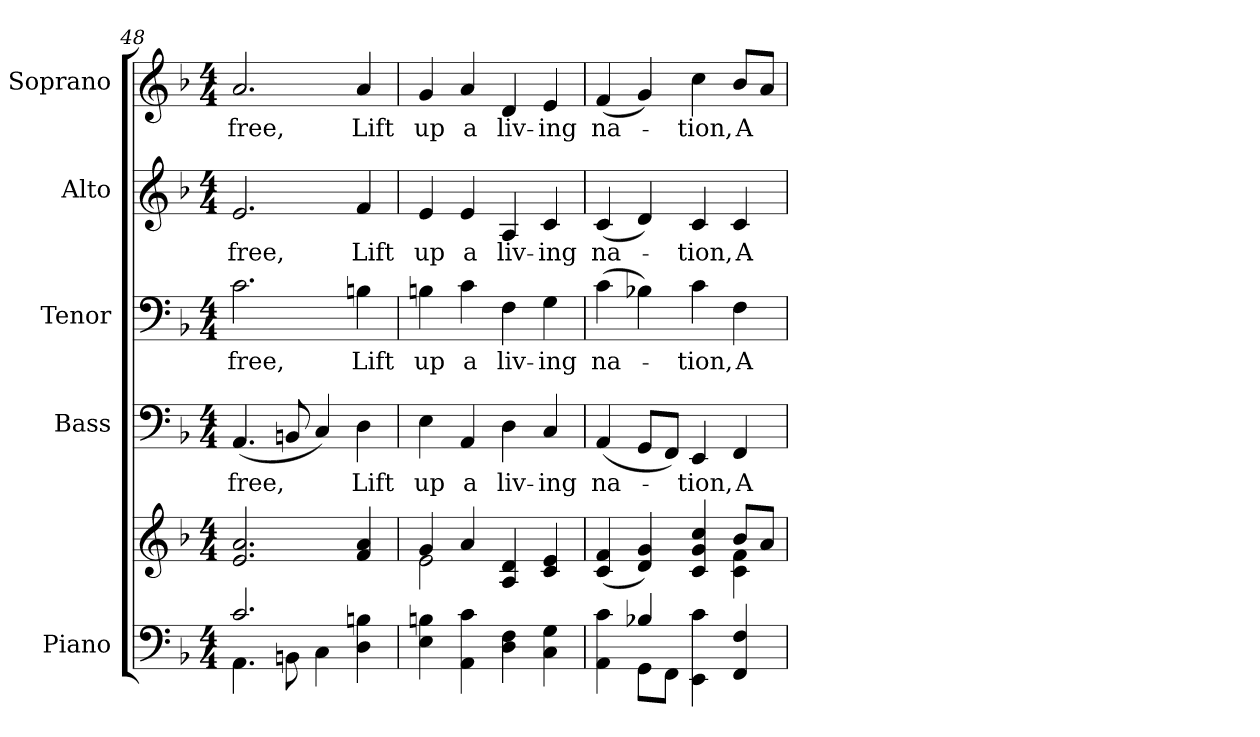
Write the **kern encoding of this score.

**kern	**kern	**kern	**text	**kern	**text	**kern	**text	**kern	**text
*part5	*part5	*part4	*part4	*part3	*part3	*part2	*part2	*part1	*part1
*staff6	*staff5	*staff4	*staff4	*staff3	*staff3	*staff2	*staff2	*staff1	*staff1
*I"Piano	*	*I"Bass	*	*I"Tenor	*	*I"Alto	*	*I"Soprano	*
*I'Pno.	*	*I'B.	*	*I'T.	*	*I'A.	*	*I'S.	*
*clefF4	*clefG2	*clefF4	*	*clefF4	*	*clefG2	*	*clefG2	*
*k[b-]	*k[b-]	*k[b-]	*	*k[b-]	*	*k[b-]	*	*k[b-]	*
*F:	*F:	*F:	*	*F:	*	*F:	*	*F:	*
*M4/4	*M4/4	*M4/4	*	*M4/4	*	*M4/4	*	*M4/4	*
=48	=48	=48	=48	=48	=48	=48	=48	=48	=48
*^	*	*	*	*	*	*	*	*	*
!	!	!	!	!LO:LY:b:color=#000000	!	!	!	!	!	!
!	!	!	!	!	!	!LO:LY:b:color=#000000	!	!	!	!
!	!	!	!	!	!	!	!	!LO:LY:b:color=#000000	!	!
!	!	!	!	!	!	!	!	!	!	!LO:LY:b:color=#000000
2.ci/	4.AAi\	2.ei/ 2.ai	(4.AAi/	free,	2.ci\	free,	2.ei/	free,	2.ai/	free,
.	8BBni\	.	8BBni/	.	.	.	.	.	.	.
.	4Ci\	.	4Ci/)	.	.	.	.	.	.	.
!	!	!	!	!LO:LY:b:color=#000000	!	!	!	!	!	!
!	!	!	!	!	!	!LO:LY:b:color=#000000	!	!	!	!
!	!	!	!	!	!	!	!	!LO:LY:b:color=#000000	!	!
!	!	!	!	!	!	!	!	!	!	!LO:LY:b:color=#000000
4Di\ 4Bni	4ryy	4fi/ 4ai	4Di\	Lift	4Bni\	Lift	4fi/	Lift	4ai/	Lift
*v	*v	*	*	*	*	*	*	*	*	*
=49	=49	=49	=49	=49	=49	=49	=49	=49	=49
*	*^	*	*	*	*	*	*	*	*
*^	*	*	*	*	*	*	*	*	*	*
!	!	!	!	!	!LO:LY:b:color=#000000	!	!	!	!	!	!
*v	*v	*	*	*	*	*	*	*	*	*	*
*^	*	*	*	*	*	*	*	*	*	*
!	!	!	!	!	!	!	!LO:LY:b:color=#000000	!	!	!	!
*v	*v	*	*	*	*	*	*	*	*	*	*
*^	*	*	*	*	*	*	*	*	*	*
!	!	!	!	!	!	!	!	!	!LO:LY:b:color=#000000	!	!
*v	*v	*	*	*	*	*	*	*	*	*	*
*^	*	*	*	*	*	*	*	*	*	*
!	!	!	!	!	!	!	!	!	!	!	!LO:LY:b:color=#000000
*v	*v	*	*	*	*	*	*	*	*	*	*
4Ei\ 4Bni	4gi/	2ei\	4Ei\	up	4Bni\	up	4ei/	up	4gi/	up
!	!	!	!	!LO:LY:b:color=#000000	!	!	!	!	!	!
!	!	!	!	!	!	!LO:LY:b:color=#000000	!	!	!	!
!	!	!	!	!	!	!	!	!LO:LY:b:color=#000000	!	!
!	!	!	!	!	!	!	!	!	!	!LO:LY:b:color=#000000
4AAi\ 4ci	4ai/	.	4AAi/	a	4ci\	a	4ei/	a	4ai/	a
!	!	!	!	!LO:LY:b:color=#000000	!	!	!	!	!	!
!	!	!	!	!	!	!LO:LY:b:color=#000000	!	!	!	!
!	!	!	!	!	!	!	!	!LO:LY:b:color=#000000	!	!
!	!	!	!	!	!	!	!	!	!	!LO:LY:b:color=#000000
4Di\ 4Fi	4Ai/ 4di	2ryy	4Di\	liv-	4Fi\	liv-	4Ai/	liv-	4di/	liv-
!	!	!	!	!LO:LY:b:color=#000000	!	!	!	!	!	!
!	!	!	!	!	!	!LO:LY:b:color=#000000	!	!	!	!
!	!	!	!	!	!	!	!	!LO:LY:b:color=#000000	!	!
!	!	!	!	!	!	!	!	!	!	!LO:LY:b:color=#000000
4Ci\ 4Gi	4ci/ 4ei	.	4Ci/	-ing	4Gi\	-ing	4ci/	-ing	4ei/	-ing
=50	=50	=50	=50	=50	=50	=50	=50	=50	=50	=50
*^	*	*	*	*	*	*	*	*	*	*
!	!	!	!	!	!LO:LY:b:color=#000000	!	!	!	!	!	!
!	!	!	!	!	!	!	!LO:LY:b:color=#000000	!	!	!	!
!	!	!	!	!	!	!	!	!	!LO:LY:b:color=#000000	!	!
!	!	!	!	!	!	!	!	!	!	!	!LO:LY:b:color=#000000
4AAi\ 4ci	4ryy	(4ci/ 4fi	2ryy	(4AAi/	na-	(4ci\	na-	(4ci/	na-	(4fi/	na-
4B-Xi/	8GGi\L	4di/ 4gi)	.	8GGi/L	.	4B-Xi\)	.	4di/)	.	4gi/)	.
.	8FFi\J	.	.	8FFi/J)	.	.	.	.	.	.	.
!	!	!	!	!	!LO:LY:b:color=#000000	!	!	!	!	!	!
!	!	!	!	!	!	!	!LO:LY:b:color=#000000	!	!	!	!
!	!	!	!	!	!	!	!	!	!LO:LY:b:color=#000000	!	!
!	!	!	!	!	!	!	!	!	!	!	!LO:LY:b:color=#000000
4EEi\ 4ci	2ryy	4ci/ 4gi 4cci	4ryy	4EEi/	-tion,	4ci\	-tion,	4ci/	-tion,	4cci\	-tion,
!	!	!	!	!	!LO:LY:b:color=#000000	!	!	!	!	!	!
!	!	!	!	!	!	!	!LO:LY:b:color=#000000	!	!	!	!
!	!	!	!	!	!	!	!	!	!LO:LY:b:color=#000000	!	!
!	!	!	!	!	!	!	!	!	!	!	!LO:LY:b:color=#000000
4FFi/ 4Fi	.	8b-i/L	4ci\ 4fi	4FFi/	A	4Fi\	A	4ci/	A	8b-i/L	A
.	.	8ai/J	.	.	.	.	.	.	.	8ai/J	.
*v	*v	*	*	*	*	*	*	*	*	*	*
*	*v	*v	*	*	*	*	*	*	*	*
=	=	=	=	=	=	=	=	=	=
*-	*-	*-	*-	*-	*-	*-	*-	*-	*-
